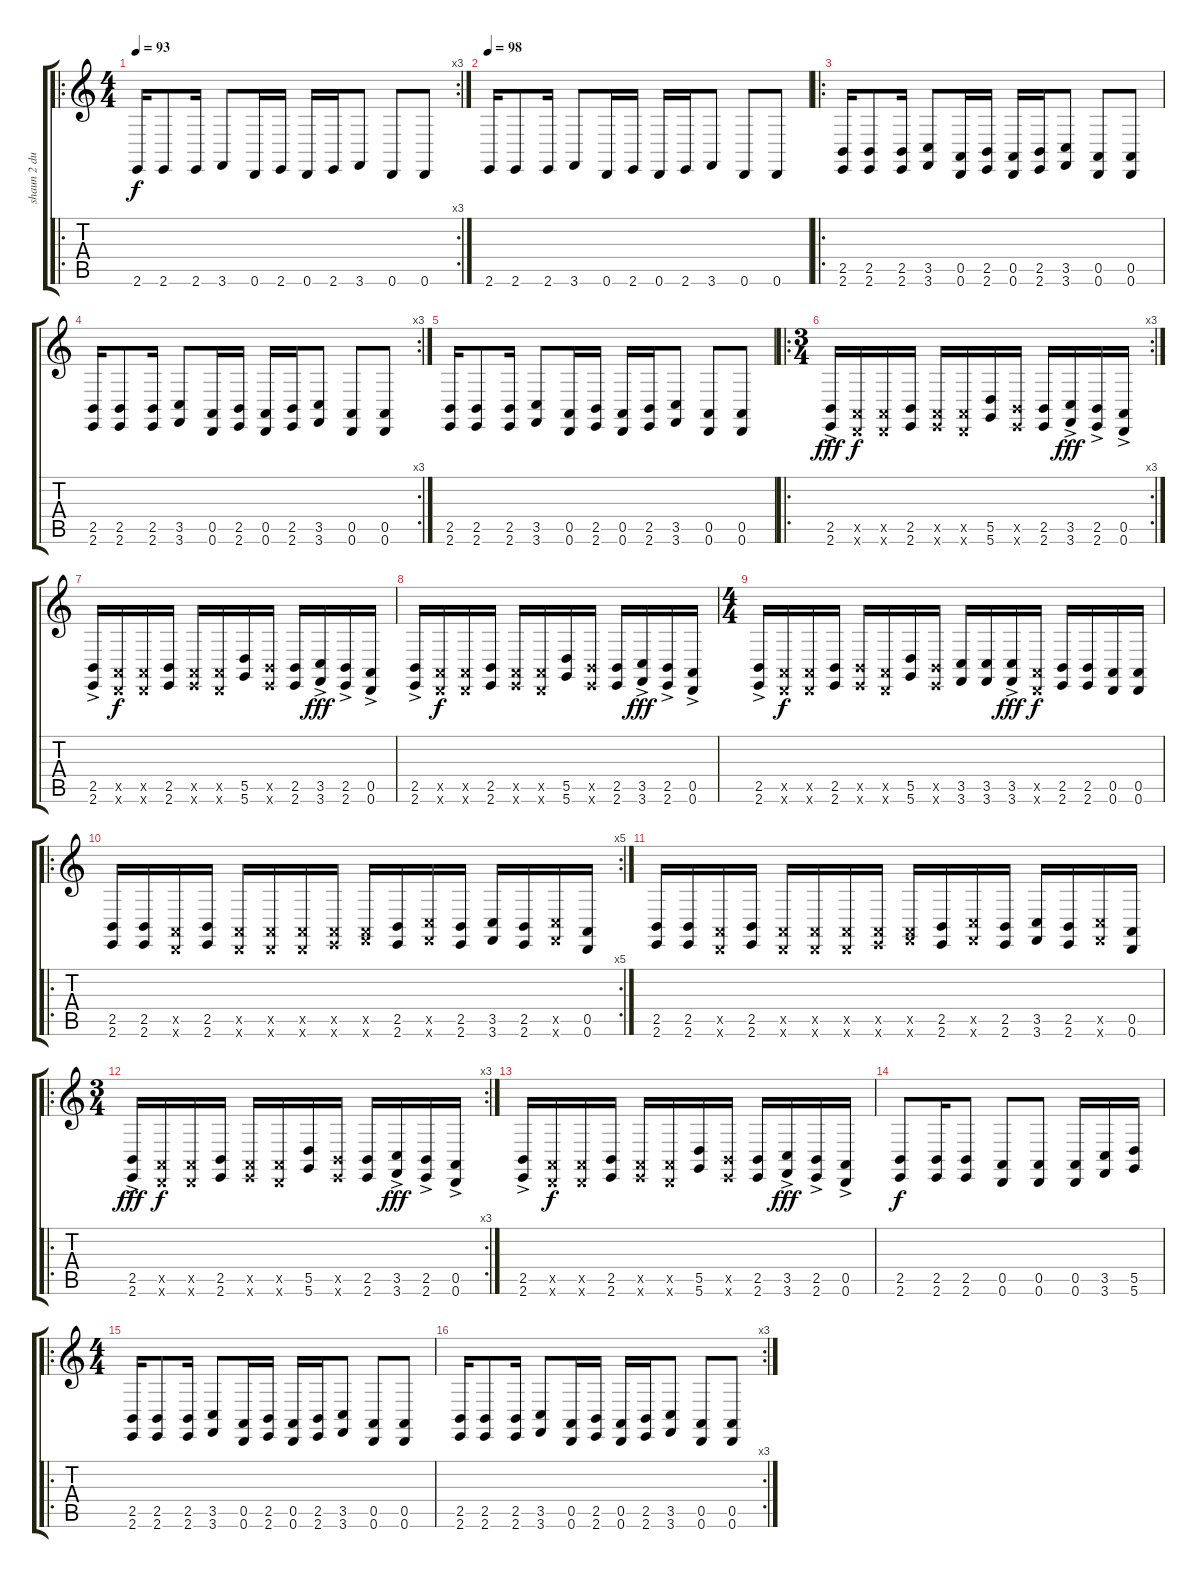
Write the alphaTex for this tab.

\track ("shaun 2 dub" "shaun 2 du") {instrument lead8bassandlead}
\staff {score tabs}
\tuning (E4 B3 G3 D3 A2 D2) {hide}
\ro
\rc 3
\ts (4 4)
\tempo 93
\clef g2
\ks c
2.6.16{dy f instrument lead8bassandlead} 2.6.8 2.6.16 3.6.8 0.6.16 2.6.16 0.6.16 2.6.16 3.6.8 0.6.8 0.6.8 |
\tempo 93
\tempo 98
2.6.16 2.6.8 2.6.16 3.6.8 0.6.16 2.6.16 0.6.16 2.6.16 3.6.8 0.6.8 0.6.8 |
\ro
(2.5 2.6).16 (2.5 2.6).8 (2.5 2.6).16 (3.5 3.6).8 (0.5 0.6).16 (2.5 2.6).16 (0.5 0.6).16 (2.5 2.6).16 (3.5 3.6).8 (0.5 0.6).8 (0.5 0.6).8 |
\rc 3
(2.5 2.6).16 (2.5 2.6).8 (2.5 2.6).16 (3.5 3.6).8 (0.5 0.6).16 (2.5 2.6).16 (0.5 0.6).16 (2.5 2.6).16 (3.5 3.6).8 (0.5 0.6).8 (0.5 0.6).8 |
(2.5 2.6).16 (2.5 2.6).8 (2.5 2.6).16 (3.5 3.6).8 (0.5 0.6).16 (2.5 2.6).16 (0.5 0.6).16 (2.5 2.6).16 (3.5 3.6).8 (0.5 0.6).8 (0.5 0.6).8 |
\ro
\rc 3
\ts (3 4)
(2.5{ac} 2.6).16{dy fff} (0.5{x} 0.6{x}).16{dy f} (0.5{x} 0.6{x}).16 (2.5 2.6).16 (0.5{x} 2.6{x}).16 (0.5{x} 0.6{x}).16 (5.5 5.6).16 (2.5{x} 2.6{x}).16 (2.5 2.6).16 (3.5{ac} 3.6).16{dy fff} (2.5{ac} 2.6).16 (0.5{ac} 0.6).16 |
(2.5{ac} 2.6).16 (0.5{x} 0.6{x}).16{dy f} (0.5{x} 0.6{x}).16 (2.5 2.6).16 (0.5{x} 2.6{x}).16 (0.5{x} 0.6{x}).16 (5.5 5.6).16 (2.5{x} 2.6{x}).16 (2.5 2.6).16 (3.5{ac} 3.6).16{dy fff} (2.5{ac} 2.6).16 (0.5{ac} 0.6).16 |
(2.5{ac} 2.6).16 (0.5{x} 0.6{x}).16{dy f} (0.5{x} 0.6{x}).16 (2.5 2.6).16 (0.5{x} 2.6{x}).16 (0.5{x} 0.6{x}).16 (5.5 5.6).16 (2.5{x} 2.6{x}).16 (2.5 2.6).16 (3.5{ac} 3.6).16{dy fff} (2.5{ac} 2.6).16 (0.5{ac} 0.6).16 |
\ts (4 4)
(2.5{ac} 2.6).16 (0.5{x} 0.6{x}).16{dy f} (0.5{x} 0.6{x}).16 (2.5 2.6).16 (2.5{x} 2.6{x}).16 (0.5{x} 0.6{x}).16 (5.5 5.6).16 (2.5{x} 2.6{x}).16 (3.5 3.6).16 (3.5 3.6).16 (3.5{ac} 3.6).16{dy fff} (0.5{x} 0.6{x}).16{dy f} (2.5 2.6).16 (2.5 2.6).16 (0.5 0.6).16 (0.5 0.6).16 |
\ro
\rc 5
(2.5 2.6).16 (2.5 2.6).16 (0.5{x} 0.6{x}).16 (2.5 2.6).16 (0.5{x} 0.6{x}).16 (0.5{x} 0.6{x}).16 (0.5{x} 0.6{x}).16 (0.5{x} 2.6{x}).16 (0.5{x} 3.6{x}).16 (2.5 2.6).16 (3.5{x} 3.6{x}).16 (2.5 2.6).16 (3.5 3.6).16 (2.5 2.6).16 (3.5{x} 3.6{x}).16 (0.5 0.6).16 |
(2.5 2.6).16 (2.5 2.6).16 (0.5{x} 0.6{x}).16 (2.5 2.6).16 (0.5{x} 0.6{x}).16 (0.5{x} 0.6{x}).16 (0.5{x} 0.6{x}).16 (0.5{x} 2.6{x}).16 (0.5{x} 3.6{x}).16 (2.5 2.6).16 (3.5{x} 3.6{x}).16 (2.5 2.6).16 (3.5 3.6).16 (2.5 2.6).16 (3.5{x} 3.6{x}).16 (0.5 0.6).16 |
\ro
\rc 3
\ts (3 4)
(2.5{ac} 2.6).16{dy fff} (0.5{x} 0.6{x}).16{dy f} (0.5{x} 0.6{x}).16 (2.5 2.6).16 (0.5{x} 2.6{x}).16 (0.5{x} 0.6{x}).16 (5.5 5.6).16 (2.5{x} 2.6{x}).16 (2.5 2.6).16 (3.5{ac} 3.6).16{dy fff} (2.5{ac} 2.6).16 (0.5{ac} 0.6).16 |
(2.5{ac} 2.6).16 (0.5{x} 0.6{x}).16{dy f} (0.5{x} 0.6{x}).16 (2.5 2.6).16 (0.5{x} 2.6{x}).16 (0.5{x} 0.6{x}).16 (5.5 5.6).16 (2.5{x} 2.6{x}).16 (2.5 2.6).16 (3.5{ac} 3.6).16{dy fff} (2.5{ac} 2.6).16 (0.5{ac} 0.6).16 |
(2.5 2.6).8{dy f} (2.5 2.6).16 (2.5 2.6).8 (0.5 0.6).8 (0.5 0.6).8 (0.5 0.6).16 (3.5 3.6).16 (5.5 5.6).16 |
\ro
\ts (4 4)
(2.5 2.6).16 (2.5 2.6).8 (2.5 2.6).16 (3.5 3.6).8 (0.5 0.6).16 (2.5 2.6).16 (0.5 0.6).16 (2.5 2.6).16 (3.5 3.6).8 (0.5 0.6).8 (0.5 0.6).8 |
\rc 3
(2.5 2.6).16 (2.5 2.6).8 (2.5 2.6).16 (3.5 3.6).8 (0.5 0.6).16 (2.5 2.6).16 (0.5 0.6).16 (2.5 2.6).16 (3.5 3.6).8 (0.5 0.6).8 (0.5 0.6).8
